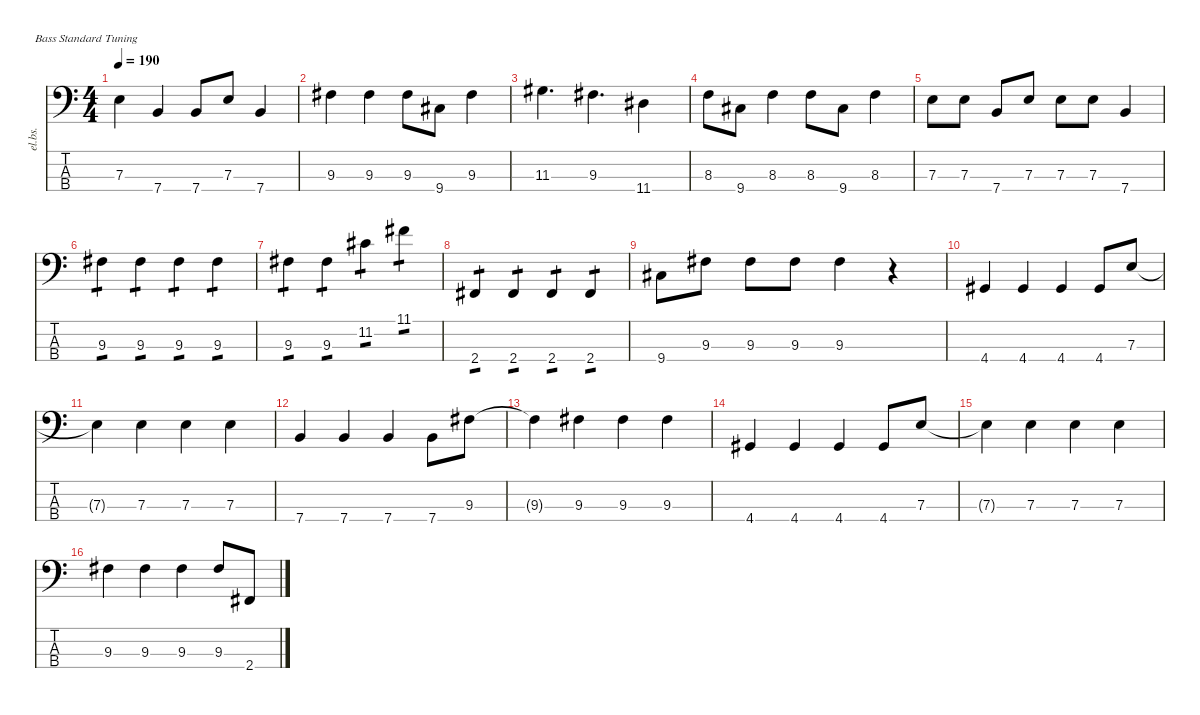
\defaultSystemsLayout 4
\hideDynamics
\bracketExtendMode nobrackets
\track ("Electric Bass" "el.bs.") {instrument electricbassfinger}
\staff {score tabs}
\tuning (G2 D2 A1 E1)
\ts (4 4)
\tempo 190
\clef f4
\ks c
7.3.4{dy mf} 7.4.4 7.4.8 7.3.8 7.4.4 |
9.3{acc #}.4 9.3{acc #}.4 9.3{acc #}.8 9.4{acc #}.8 9.3{acc #}.4 |
11.3{acc #}.4{d} 9.3{acc #}.4{d} 11.4{acc #}.4 |
8.3.8 9.4{acc #}.8 8.3.4 8.3.8 9.4{acc #}.8 8.3.4 |
7.3.8 7.3.8 7.4.8 7.3.8 7.3.8 7.3.8 7.4.4 |
9.3{acc #}.4{tp 1} 9.3{acc #}.4{tp 1} 9.3{acc #}.4{tp 1} 9.3{acc #}.4{tp 1} |
9.3{acc #}.4{tp 1} 9.3{acc #}.4{tp 1} 11.2{acc #}.4{tp 1} 11.1{acc #}.4{tp 1} |
2.4{acc #}.4{tp 1} 2.4{acc #}.4{tp 1} 2.4{acc #}.4{tp 1} 2.4{acc #}.4{tp 1} |
9.4{acc #}.8 9.3{acc #}.8 9.3{acc #}.8 9.3{acc #}.8 9.3{acc #}.4 r.4 |
4.4{acc #}.4 4.4{acc #}.4 4.4{acc #}.4 4.4{acc #}.8 7.3.8 |
7.3{t}.4 7.3.4 7.3.4 7.3.4 |
7.4.4 7.4.4 7.4.4 7.4.8 9.3{acc #}.8 |
9.3{t acc #}.4 9.3{acc #}.4 9.3{acc #}.4 9.3{acc #}.4 |
4.4{acc #}.4 4.4{acc #}.4 4.4{acc #}.4 4.4{acc #}.8 7.3.8 |
7.3{t}.4 7.3.4 7.3.4 7.3.4 |
9.3{acc #}.4 9.3{acc #}.4 9.3{acc #}.4 9.3{acc #}.8 2.4{acc #}.8
